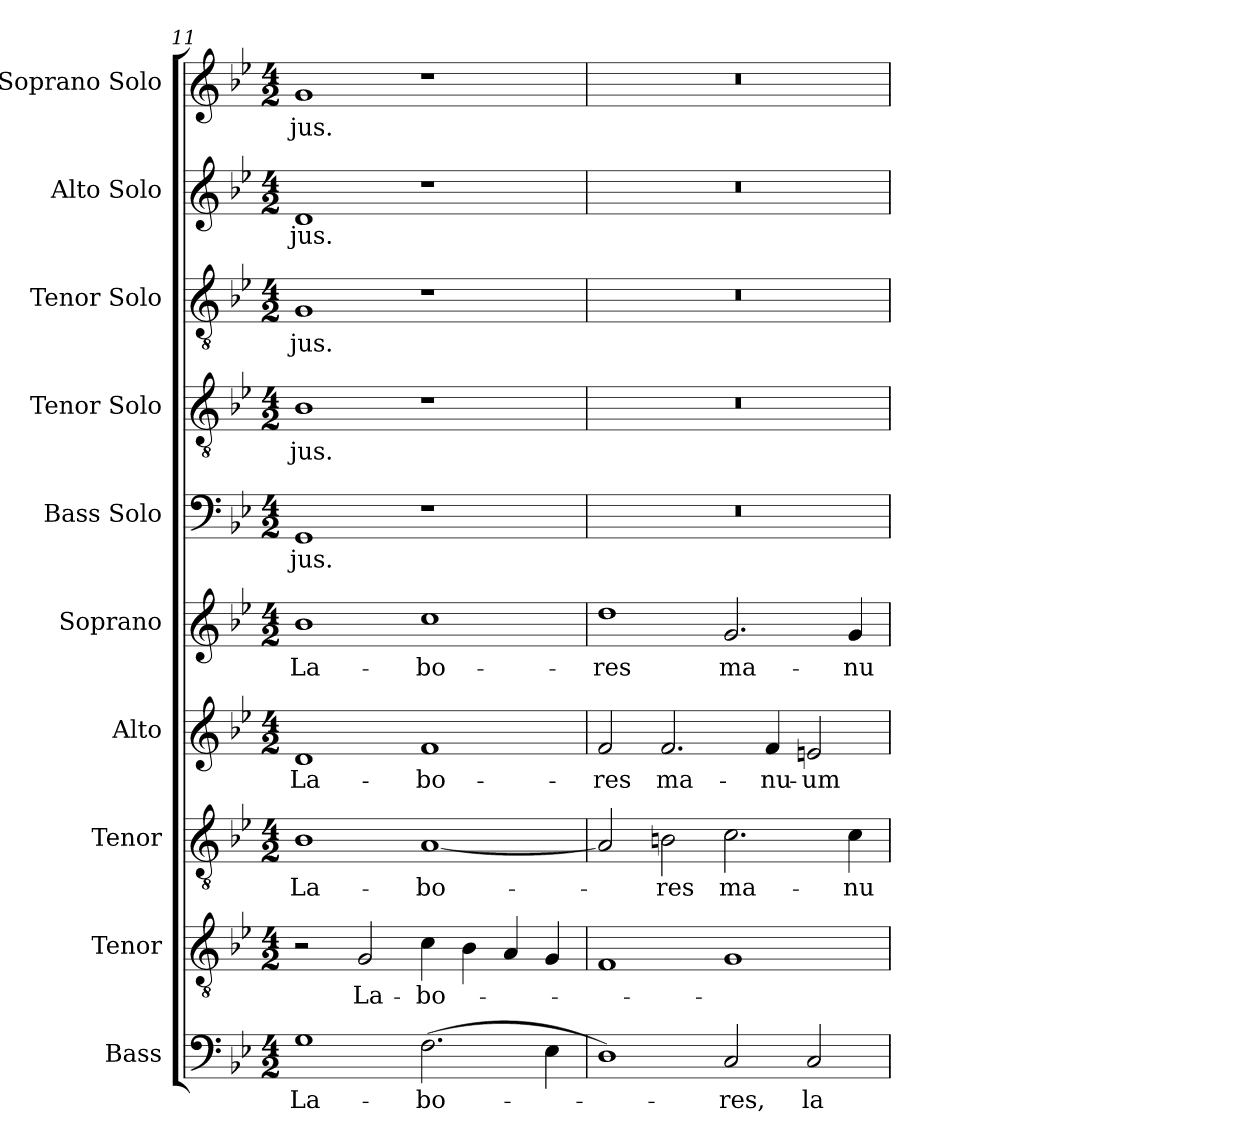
**kern	**text	**kern	**text	**kern	**text	**kern	**text	**kern	**text	**kern	**text	**kern	**text	**kern	**text	**kern	**text	**kern	**text
*part10	*part10	*part9	*part9	*part8	*part8	*part7	*part7	*part6	*part6	*part5	*part5	*part4	*part4	*part3	*part3	*part2	*part2	*part1	*part1
*staff10	*staff10	*staff9	*staff9	*staff8	*staff8	*staff7	*staff7	*staff6	*staff6	*staff5	*staff5	*staff4	*staff4	*staff3	*staff3	*staff2	*staff2	*staff1	*staff1
*I"Bass	*	*I"Tenor	*	*I"Tenor	*	*I"Alto	*	*I"Soprano	*	*I"Bass Solo	*	*I"Tenor Solo	*	*I"Tenor Solo	*	*I"Alto Solo	*	*I"Soprano Solo	*
*I'B.	*	*I'T.	*	*I'T.	*	*I'A.	*	*I'S.	*	*I'B.	*	*I'T.	*	*I'T.	*	*I'A.	*	*I'S.	*
*clefF4	*	*clefGv2	*	*clefGv2	*	*clefG2	*	*clefG2	*	*clefF4	*	*clefGv2	*	*clefGv2	*	*clefG2	*	*clefG2	*
*	*	*ITrd7c12	*	*ITrd7c12	*	*	*	*	*	*	*	*ITrd7c12	*	*ITrd7c12	*	*	*	*	*
*k[b-e-]	*	*k[b-e-]	*	*k[b-e-]	*	*k[b-e-]	*	*k[b-e-]	*	*k[b-e-]	*	*k[b-e-]	*	*k[b-e-]	*	*k[b-e-]	*	*k[b-e-]	*
*B-:	*	*B-:	*	*B-:	*	*B-:	*	*B-:	*	*B-:	*	*B-:	*	*B-:	*	*B-:	*	*B-:	*
*M4/2	*	*M4/2	*	*M4/2	*	*M4/2	*	*M4/2	*	*M4/2	*	*M4/2	*	*M4/2	*	*M4/2	*	*M4/2	*
=11	=11	=11	=11	=11	=11	=11	=11	=11	=11	=11	=11	=11	=11	=11	=11	=11	=11	=11	=11
!	!LO:LY:b:color=#000000	!	!	!	!	!	!	!	!	!	!	!	!	!	!	!	!	!	!
!	!	!	!	!	!LO:LY:b:color=#000000	!	!	!	!	!	!	!	!	!	!	!	!	!	!
!	!	!	!	!	!	!	!LO:LY:b:color=#000000	!	!	!	!	!	!	!	!	!	!	!	!
!	!	!	!	!	!	!	!	!	!LO:LY:b:color=#000000	!	!	!	!	!	!	!	!	!	!
!	!	!	!	!	!	!	!	!	!	!	!LO:LY:b:color=#000000	!	!	!	!	!	!	!	!
!	!	!	!	!	!	!	!	!	!	!	!	!	!LO:LY:b:color=#000000	!	!	!	!	!	!
!	!	!	!	!	!	!	!	!	!	!	!	!	!	!	!LO:LY:b:color=#000000	!	!	!	!
!	!	!	!	!	!	!	!	!	!	!	!	!	!	!	!	!	!LO:LY:b:color=#000000	!	!
!	!	!	!	!	!	!	!	!	!	!	!	!	!	!	!	!	!	!	!LO:LY:b:color=#000000
1Gi	La-	2r	.	1BB-i	La-	1di	La-	1b-i	La-	1GGi	-jus.	1BB-i	-jus.	1GGi	-jus.	1di	-jus.	1gi	-jus.
!	!	!	!LO:LY:b:color=#000000	!	!	!	!	!	!	!	!	!	!	!	!	!	!	!	!
.	.	2GGi/	La-	.	.	.	.	.	.	.	.	.	.	.	.	.	.	.	.
!	!LO:LY:b:color=#000000	!	!	!	!	!	!	!	!	!	!	!	!	!	!	!	!	!	!
!	!	!	!LO:LY:b:color=#000000	!	!	!	!	!	!	!	!	!	!	!	!	!	!	!	!
!	!	!	!	!	!LO:LY:b:color=#000000	!	!	!	!	!	!	!	!	!	!	!	!	!	!
!	!	!	!	!	!	!	!LO:LY:b:color=#000000	!	!	!	!	!	!	!	!	!	!	!	!
!	!	!	!	!	!	!	!	!	!LO:LY:b:color=#000000	!	!	!	!	!	!	!	!	!	!
(2.Fi\	-bo-	4Ci\	-bo-	[1AAi	-bo-	1fi	-bo-	1cci	-bo-	1r	.	1r	.	1r	.	1r	.	1r	.
.	.	4BB-i\	.	.	.	.	.	.	.	.	.	.	.	.	.	.	.	.	.
.	.	4AAi/	.	.	.	.	.	.	.	.	.	.	.	.	.	.	.	.	.
4E-i\	.	4GGi/	.	.	.	.	.	.	.	.	.	.	.	.	.	.	.	.	.
=12	=12	=12	=12	=12	=12	=12	=12	=12	=12	=12	=12	=12	=12	=12	=12	=12	=12	=12	=12
!	!	!	!	!	!	!	!LO:LY:b:color=#000000	!	!	!	!	!	!	!	!	!	!	!	!
!	!	!	!	!	!	!	!	!	!LO:LY:b:color=#000000	!LO:N:vis=1	!	!LO:N:vis=1	!	!LO:N:vis=1	!	!LO:N:vis=1	!	!LO:N:vis=1	!
1Di)	.	1FFi	.	2AAi/]	.	2fi/	-res	1ddi	-res	0r	.	0r	.	0r	.	0r	.	0r	.
!	!	!	!	!	!LO:LY:b:color=#000000	!	!	!	!	!	!	!	!	!	!	!	!	!	!
!	!	!	!	!	!	!	!LO:LY:b:color=#000000	!	!	!	!	!	!	!	!	!	!	!	!
.	.	.	.	2BBni\	-res	2.fi/	ma-	.	.	.	.	.	.	.	.	.	.	.	.
!	!LO:LY:b:color=#000000	!	!	!	!	!	!	!	!	!	!	!	!	!	!	!	!	!	!
!	!	!	!	!	!LO:LY:b:color=#000000	!	!	!	!	!	!	!	!	!	!	!	!	!	!
!	!	!	!	!	!	!	!	!	!LO:LY:b:color=#000000	!	!	!	!	!	!	!	!	!	!
2Ci/	-res,	1GGi	.	2.Ci\	ma-	.	.	2.gi/	ma-	.	.	.	.	.	.	.	.	.	.
!	!	!	!	!	!	!	!LO:LY:b:color=#000000	!	!	!	!	!	!	!	!	!	!	!	!
.	.	.	.	.	.	4fi/	-nu-	.	.	.	.	.	.	.	.	.	.	.	.
!	!LO:LY:b:color=#000000	!	!	!	!	!	!	!	!	!	!	!	!	!	!	!	!	!	!
!	!	!	!	!	!	!	!LO:LY:b:color=#000000	!	!	!	!	!	!	!	!	!	!	!	!
2Ci/	la-	.	.	.	.	2eni/	-um	.	.	.	.	.	.	.	.	.	.	.	.
!	!	!	!	!	!LO:LY:b:color=#000000	!	!	!	!	!	!	!	!	!	!	!	!	!	!
!	!	!	!	!	!	!	!	!	!LO:LY:b:color=#000000	!	!	!	!	!	!	!	!	!	!
.	.	.	.	4Ci\	-nu-	.	.	4gi/	-nu-	.	.	.	.	.	.	.	.	.	.
=	=	=	=	=	=	=	=	=	=	=	=	=	=	=	=	=	=	=	=
*-	*-	*-	*-	*-	*-	*-	*-	*-	*-	*-	*-	*-	*-	*-	*-	*-	*-	*-	*-
